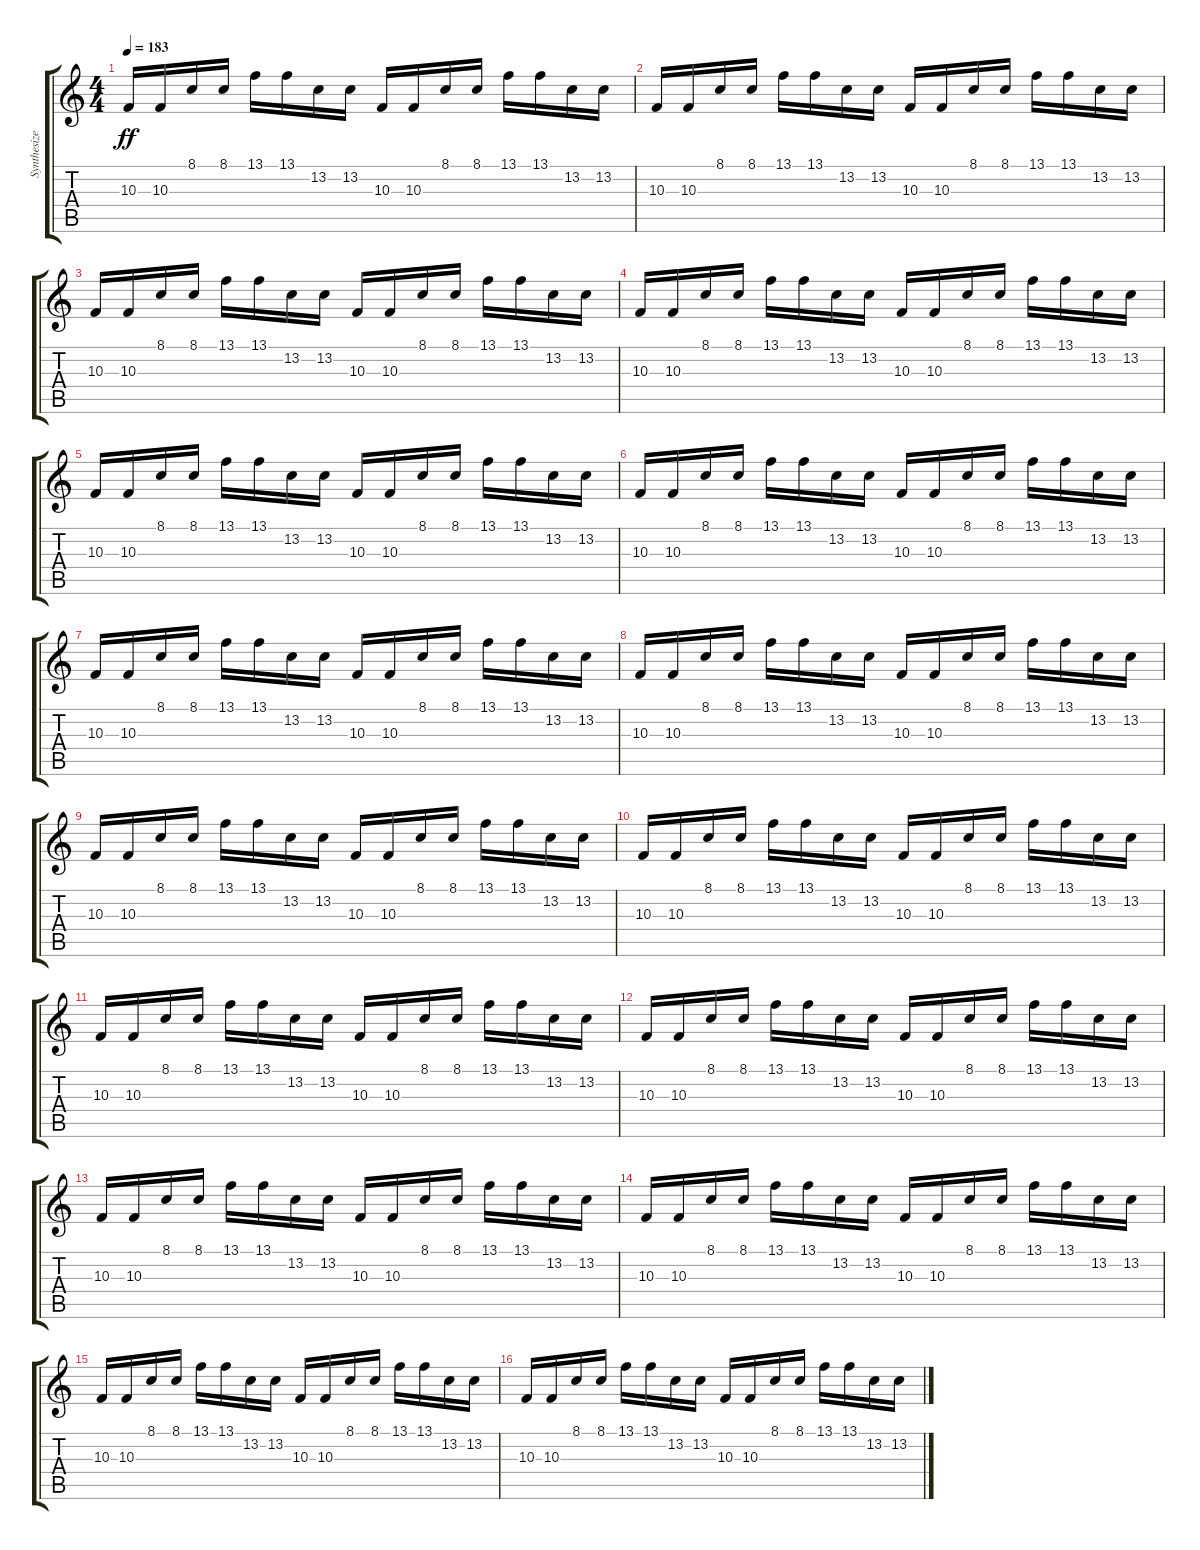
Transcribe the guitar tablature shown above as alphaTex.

\track ("Synthesizer II" "Synthesize") {instrument lead8bassandlead}
\staff {score tabs}
\tuning (E4 B3 G3 D3 A2 E2) {hide}
\ts (4 4)
\tempo 183
\clef g2
\ks c
10.3.16{dy ff} 10.3.16 8.1.16 8.1.16 13.1.16 13.1.16 13.2.16 13.2.16 10.3.16 10.3.16 8.1.16 8.1.16 13.1.16 13.1.16 13.2.16 13.2.16 |
10.3.16 10.3.16 8.1.16 8.1.16 13.1.16 13.1.16 13.2.16 13.2.16 10.3.16 10.3.16 8.1.16 8.1.16 13.1.16 13.1.16 13.2.16 13.2.16 |
10.3.16 10.3.16 8.1.16 8.1.16 13.1.16 13.1.16 13.2.16 13.2.16 10.3.16 10.3.16 8.1.16 8.1.16 13.1.16 13.1.16 13.2.16 13.2.16 |
10.3.16 10.3.16 8.1.16 8.1.16 13.1.16 13.1.16 13.2.16 13.2.16 10.3.16 10.3.16 8.1.16 8.1.16 13.1.16 13.1.16 13.2.16 13.2.16 |
10.3.16 10.3.16 8.1.16 8.1.16 13.1.16 13.1.16 13.2.16 13.2.16 10.3.16 10.3.16 8.1.16 8.1.16 13.1.16 13.1.16 13.2.16 13.2.16 |
10.3.16 10.3.16 8.1.16 8.1.16 13.1.16 13.1.16 13.2.16 13.2.16 10.3.16 10.3.16 8.1.16 8.1.16 13.1.16 13.1.16 13.2.16 13.2.16 |
10.3.16 10.3.16 8.1.16 8.1.16 13.1.16 13.1.16 13.2.16 13.2.16 10.3.16 10.3.16 8.1.16 8.1.16 13.1.16 13.1.16 13.2.16 13.2.16 |
10.3.16 10.3.16 8.1.16 8.1.16 13.1.16 13.1.16 13.2.16 13.2.16 10.3.16 10.3.16 8.1.16 8.1.16 13.1.16 13.1.16 13.2.16 13.2.16 |
10.3.16 10.3.16 8.1.16 8.1.16 13.1.16 13.1.16 13.2.16 13.2.16 10.3.16 10.3.16 8.1.16 8.1.16 13.1.16 13.1.16 13.2.16 13.2.16 |
10.3.16 10.3.16 8.1.16 8.1.16 13.1.16 13.1.16 13.2.16 13.2.16 10.3.16 10.3.16 8.1.16 8.1.16 13.1.16 13.1.16 13.2.16 13.2.16 |
10.3.16 10.3.16 8.1.16 8.1.16 13.1.16 13.1.16 13.2.16 13.2.16 10.3.16 10.3.16 8.1.16 8.1.16 13.1.16 13.1.16 13.2.16 13.2.16 |
10.3.16 10.3.16 8.1.16 8.1.16 13.1.16 13.1.16 13.2.16 13.2.16 10.3.16 10.3.16 8.1.16 8.1.16 13.1.16 13.1.16 13.2.16 13.2.16 |
10.3.16 10.3.16 8.1.16 8.1.16 13.1.16 13.1.16 13.2.16 13.2.16 10.3.16 10.3.16 8.1.16 8.1.16 13.1.16 13.1.16 13.2.16 13.2.16 |
10.3.16 10.3.16 8.1.16 8.1.16 13.1.16 13.1.16 13.2.16 13.2.16 10.3.16 10.3.16 8.1.16 8.1.16 13.1.16 13.1.16 13.2.16 13.2.16 |
10.3.16 10.3.16 8.1.16 8.1.16 13.1.16 13.1.16 13.2.16 13.2.16 10.3.16 10.3.16 8.1.16 8.1.16 13.1.16 13.1.16 13.2.16 13.2.16 |
10.3.16 10.3.16 8.1.16 8.1.16 13.1.16 13.1.16 13.2.16 13.2.16 10.3.16 10.3.16 8.1.16 8.1.16 13.1.16 13.1.16 13.2.16 13.2.16
